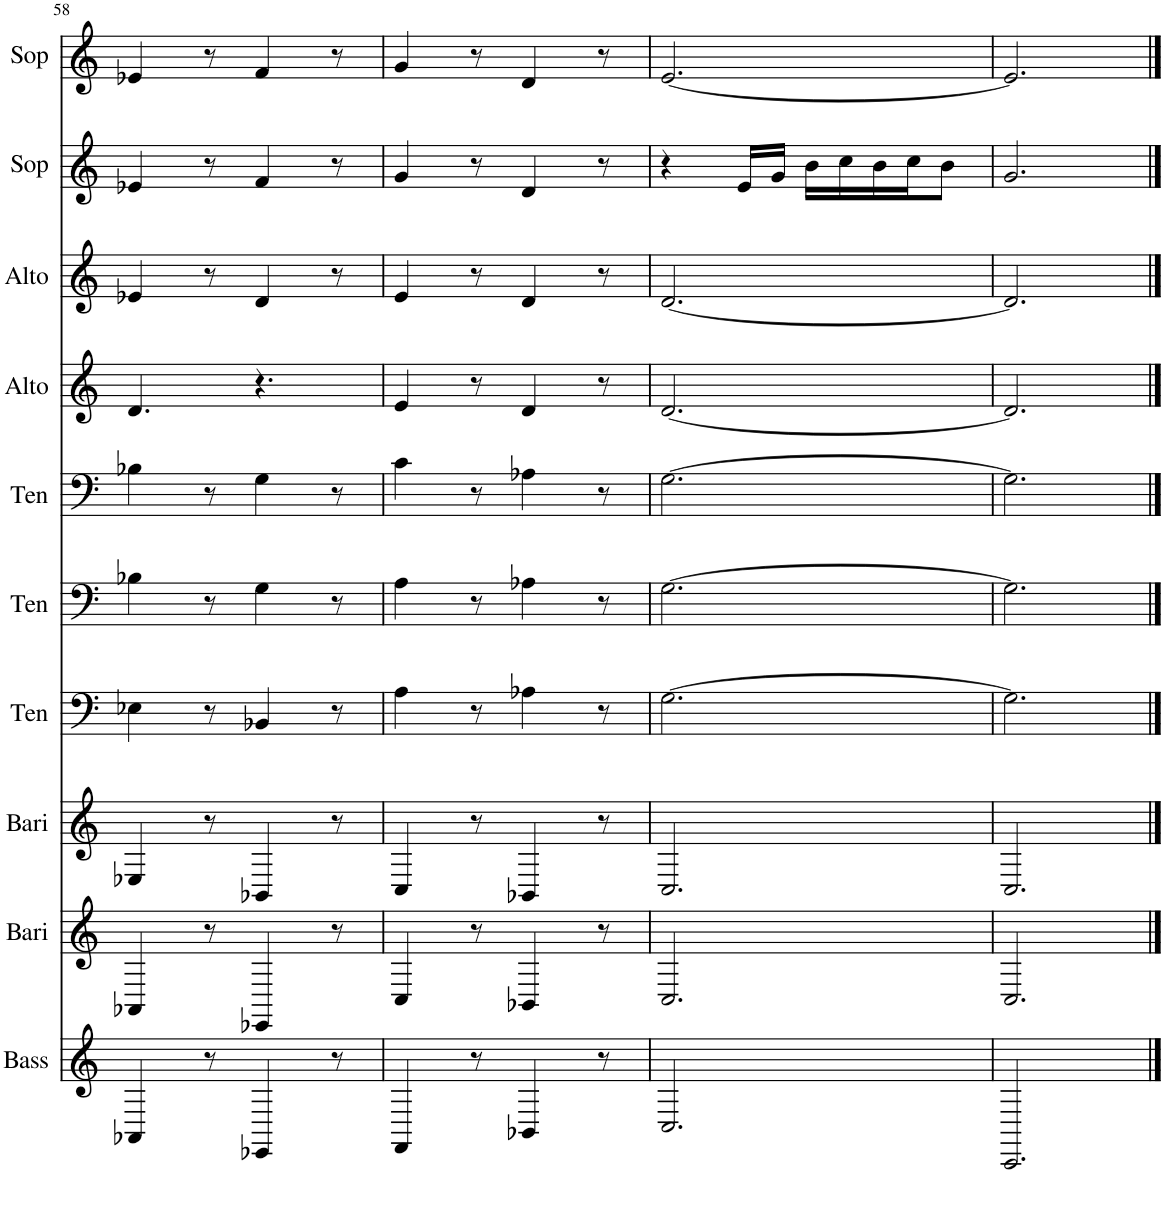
**kern	**kern	**kern	**kern	**kern	**kern	**kern	**kern	**kern	**kern
*part10	*part9	*part8	*part7	*part6	*part5	*part4	*part3	*part2	*part1
*staff10	*staff9	*staff8	*staff7	*staff6	*staff5	*staff4	*staff3	*staff2	*staff1
*I"Bass	*I"Baritone	*I"Baritone	*I"Tenor	*I"Tenor	*I"Tenor	*I"Alto	*I"Alto	*I"Soprano	*I"Soprano
*I'Bass	*I'Bari	*I'Bari	*I'Ten	*I'Ten	*I'Ten	*I'Alto	*I'Alto	*I'Sop	*I'Sop
!!LO:PB:g=z
*clefG2	*clefG2	*clefG2	*clefF4	*clefF4	*clefF4	*clefG2	*clefG2	*clefG2	*clefG2
*k[]	*k[]	*k[]	*k[]	*k[]	*k[]	*k[]	*k[]	*k[]	*k[]
*M6/8	*M6/8	*M6/8	*M6/8	*M6/8	*M6/8	*M6/8	*M6/8	*M6/8	*M6/8
=58	=58	=58	=58	=58	=58	=58	=58	=58	=58
4AA-X/	4AA-X/	4E-X/	4E-X\	4B-X\	4B-X\	4.d/	4e-X/	4e-X/	4e-X/
8r	8r	8r	8r	8r	8r	.	8r	8r	8r
4EE-X/	4EE-X/	4BB-X/	4BB-X/	4G\	4G\	4.r	4d/	4f/	4f/
8r	8r	8r	8r	8r	8r	.	8r	8r	8r
=59	=59	=59	=59	=59	=59	=59	=59	=59	=59
4FF/	4C/	4C/	4A\	4A\	4c\	4e/	4e/	4g/	4g/
8r	8r	8r	8r	8r	8r	8r	8r	8r	8r
4BB-X/	4BB-X/	4BB-X/	4A-X\	4A-X\	4A-X\	4d/	4d/	4d/	4d/
8r	8r	8r	8r	8r	8r	8r	8r	8r	8r
=60	=60	=60	=60	=60	=60	=60	=60	=60	=60
2.C/	2.C/	2.C/	[2.G\	[2.G\	[2.G\	[2.d/	[2.d/	4r	[2.e/
.	.	.	.	.	.	.	.	16e/LL	.
.	.	.	.	.	.	.	.	16g/JJ	.
.	.	.	.	.	.	.	.	16b\LL	.
.	.	.	.	.	.	.	.	16cc\	.
.	.	.	.	.	.	.	.	16b\	.
.	.	.	.	.	.	.	.	16cc\J	.
.	.	.	.	.	.	.	.	8b\J	.
=61	=61	=61	=61	=61	=61	=61	=61	=61	=61
2.CC/	2.C/	2.C/	2.G\]	2.G\]	2.G\]	2.d/]	2.d/]	2.g/	2.e/]
==	==	==	==	==	==	==	==	==	==
*-	*-	*-	*-	*-	*-	*-	*-	*-	*-
